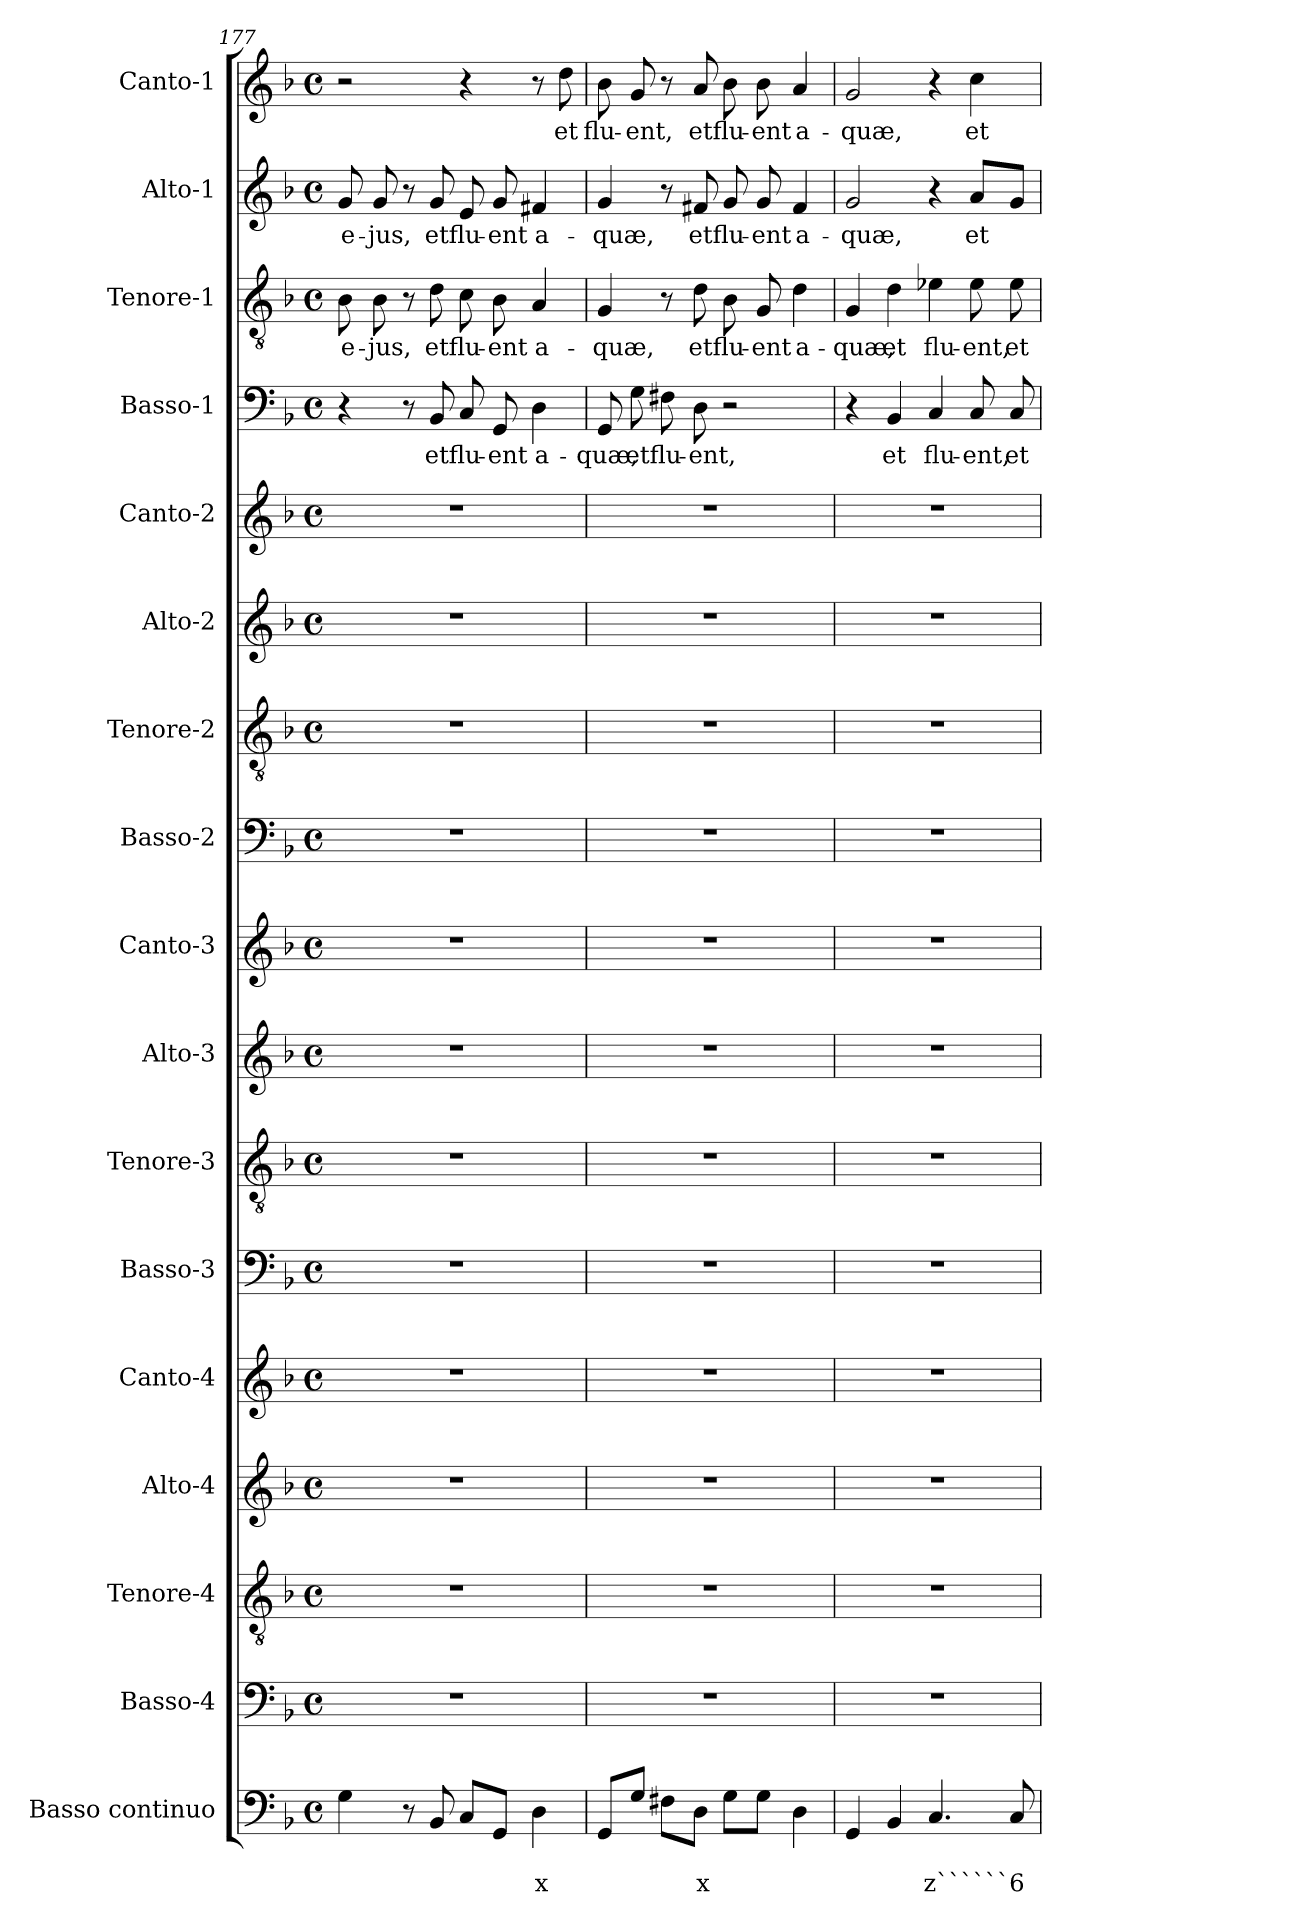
**kern	**text	**text	**kern	**kern	**kern	**kern	**kern	**kern	**kern	**kern	**kern	**kern	**kern	**kern	**kern	**text	**kern	**text	**kern	**text	**kern	**text
*part17	*part17	*part17	*part16	*part15	*part14	*part13	*part12	*part11	*part10	*part9	*part8	*part7	*part6	*part5	*part4	*part4	*part3	*part3	*part2	*part2	*part1	*part1
*staff17	*staff17	*staff17	*staff16	*staff15	*staff14	*staff13	*staff12	*staff11	*staff10	*staff9	*staff8	*staff7	*staff6	*staff5	*staff4	*staff4	*staff3	*staff3	*staff2	*staff2	*staff1	*staff1
*I"Basso continuo	*	*	*I"Basso-4	*I"Tenore-4	*I"Alto-4	*I"Canto-4	*I"Basso-3	*I"Tenore-3	*I"Alto-3	*I"Canto-3	*I"Basso-2	*I"Tenore-2	*I"Alto-2	*I"Canto-2	*I"Basso-1	*	*I"Tenore-1	*	*I"Alto-1	*	*I"Canto-1	*
*I'BC	*	*	*I'B4	*I'T4	*I'A4	*I'C4	*I'B3	*I'T3	*I'A3	*I'C3	*I'B2	*I'T2	*I'A2	*I'C2	*I'B1	*	*I'T1	*	*I'A1	*	*I'C1	*
*clefF4	*	*	*clefF4	*clefGv2	*clefG2	*clefG2	*clefF4	*clefGv2	*clefG2	*clefG2	*clefF4	*clefGv2	*clefG2	*clefG2	*clefF4	*	*clefGv2	*	*clefG2	*	*clefG2	*
*k[b-]	*	*	*k[b-]	*k[b-]	*k[b-]	*k[b-]	*k[b-]	*k[b-]	*k[b-]	*k[b-]	*k[b-]	*k[b-]	*k[b-]	*k[b-]	*k[b-]	*	*k[b-]	*	*k[b-]	*	*k[b-]	*
*F:	*	*	*F:	*F:	*F:	*F:	*F:	*F:	*F:	*F:	*F:	*F:	*F:	*F:	*F:	*	*F:	*	*F:	*	*F:	*
*M4/4	*	*	*M4/4	*M4/4	*M4/4	*M4/4	*M4/4	*M4/4	*M4/4	*M4/4	*M4/4	*M4/4	*M4/4	*M4/4	*M4/4	*	*M4/4	*	*M4/4	*	*M4/4	*
*met(c)	*	*	*met(c)	*met(c)	*met(c)	*met(c)	*met(c)	*met(c)	*met(c)	*met(c)	*met(c)	*met(c)	*met(c)	*met(c)	*met(c)	*	*met(c)	*	*met(c)	*	*met(c)	*
=177	=177	=177	=177	=177	=177	=177	=177	=177	=177	=177	=177	=177	=177	=177	=177	=177	=177	=177	=177	=177	=177	=177
!	!	!	!	!	!	!	!	!	!	!	!	!	!	!	!	!	!	!LO:LY:b	!	!	!	!
!	!	!	!	!	!	!	!	!	!	!	!	!	!	!	!	!	!	!	!	!LO:LY:b	!	!
4G\	.	.	1r	1r	1r	1r	1r	1r	1r	1r	1r	1r	1r	1r	4r	.	8B-\	e-	8g/	e-	2r	.
!	!	!	!	!	!	!	!	!	!	!	!	!	!	!	!	!	!	!LO:LY:b	!	!	!	!
!	!	!	!	!	!	!	!	!	!	!	!	!	!	!	!	!	!	!	!	!LO:LY:b	!	!
.	.	.	.	.	.	.	.	.	.	.	.	.	.	.	.	.	8B-\	-jus,	8g/	-jus,	.	.
8r	.	.	.	.	.	.	.	.	.	.	.	.	.	.	8r	.	8r	.	8r	.	.	.
!	!	!	!	!	!	!	!	!	!	!	!	!	!	!	!	!LO:LY:b	!	!	!	!	!	!
!	!	!	!	!	!	!	!	!	!	!	!	!	!	!	!	!	!	!LO:LY:b	!	!	!	!
!	!	!	!	!	!	!	!	!	!	!	!	!	!	!	!	!	!	!	!	!LO:LY:b	!	!
8BB-/	.	.	.	.	.	.	.	.	.	.	.	.	.	.	8BB-/	et	8d\	et	8g/	et	.	.
!	!	!	!	!	!	!	!	!	!	!	!	!	!	!	!	!LO:LY:b	!	!	!	!	!	!
!	!	!	!	!	!	!	!	!	!	!	!	!	!	!	!	!	!	!LO:LY:b	!	!	!	!
!	!	!	!	!	!	!	!	!	!	!	!	!	!	!	!	!	!	!	!	!LO:LY:b	!	!
8C/L	.	.	.	.	.	.	.	.	.	.	.	.	.	.	8C/	flu-	8c\	flu-	8e/	flu-	4r	.
!	!	!	!	!	!	!	!	!	!	!	!	!	!	!	!	!LO:LY:b	!	!	!	!	!	!
!	!	!	!	!	!	!	!	!	!	!	!	!	!	!	!	!	!	!LO:LY:b	!	!	!	!
!	!	!	!	!	!	!	!	!	!	!	!	!	!	!	!	!	!	!	!	!LO:LY:b	!	!
8GG/J	.	.	.	.	.	.	.	.	.	.	.	.	.	.	8GG/	-ent	8B-\	-ent	8g/	-ent	.	.
!	!	!LO:LY:b	!	!	!	!	!	!	!	!	!	!	!	!	!	!	!	!	!	!	!	!
!	!	!	!	!	!	!	!	!	!	!	!	!	!	!	!	!LO:LY:b	!	!	!	!	!	!
!	!	!	!	!	!	!	!	!	!	!	!	!	!	!	!	!	!	!LO:LY:b	!	!	!	!
!	!	!	!	!	!	!	!	!	!	!	!	!	!	!	!	!	!	!	!	!LO:LY:b	!	!
4D\	.	x	.	.	.	.	.	.	.	.	.	.	.	.	4D\	a-	4A/	a-	4f#X/	a-	8r	.
!	!	!	!	!	!	!	!	!	!	!	!	!	!	!	!	!	!	!	!	!	!	!LO:LY:b
.	.	.	.	.	.	.	.	.	.	.	.	.	.	.	.	.	.	.	.	.	8dd\	et
!!LO:LB:g=z
=178	=178	=178	=178	=178	=178	=178	=178	=178	=178	=178	=178	=178	=178	=178	=178	=178	=178	=178	=178	=178	=178	=178
!	!	!	!	!	!	!	!	!	!	!	!	!	!	!	!	!LO:LY:b	!	!	!	!	!	!
!	!	!	!	!	!	!	!	!	!	!	!	!	!	!	!	!	!	!LO:LY:b	!	!	!	!
!	!	!	!	!	!	!	!	!	!	!	!	!	!	!	!	!	!	!	!	!LO:LY:b	!	!
!	!	!	!	!	!	!	!	!	!	!	!	!	!	!	!	!	!	!	!	!	!	!LO:LY:b
8GG/L	.	.	1r	1r	1r	1r	1r	1r	1r	1r	1r	1r	1r	1r	8GG/	-quæ,	4G/	-quæ,	4g/	-quæ,	8b-\	flu-
!	!	!	!	!	!	!	!	!	!	!	!	!	!	!	!	!LO:LY:b	!	!	!	!	!	!
!	!	!	!	!	!	!	!	!	!	!	!	!	!	!	!	!	!	!	!	!	!	!LO:LY:b
8G/J	.	.	.	.	.	.	.	.	.	.	.	.	.	.	8G\	et	.	.	.	.	8g/	-ent,
!	!	!	!	!	!	!	!	!	!	!	!	!	!	!	!	!LO:LY:b	!	!	!	!	!	!
8F#X\L	.	.	.	.	.	.	.	.	.	.	.	.	.	.	8F#X\	flu-	8r	.	8r	.	8r	.
!	!	!LO:LY:b	!	!	!	!	!	!	!	!	!	!	!	!	!	!	!	!	!	!	!	!
!	!	!	!	!	!	!	!	!	!	!	!	!	!	!	!	!LO:LY:b	!	!	!	!	!	!
!	!	!	!	!	!	!	!	!	!	!	!	!	!	!	!	!	!	!LO:LY:b	!	!	!	!
!	!	!	!	!	!	!	!	!	!	!	!	!	!	!	!	!	!	!	!	!LO:LY:b	!	!
!	!	!	!	!	!	!	!	!	!	!	!	!	!	!	!	!	!	!	!	!	!	!LO:LY:b
8D\J	.	x	.	.	.	.	.	.	.	.	.	.	.	.	8D\	-ent,	8d\	et	8f#X/	et	8a/	et
!	!	!	!	!	!	!	!	!	!	!	!	!	!	!	!	!	!	!LO:LY:b	!	!	!	!
!	!	!	!	!	!	!	!	!	!	!	!	!	!	!	!	!	!	!	!	!LO:LY:b	!	!
!	!	!	!	!	!	!	!	!	!	!	!	!	!	!	!	!	!	!	!	!	!	!LO:LY:b
8G\L	.	.	.	.	.	.	.	.	.	.	.	.	.	.	2r	.	8B-\	flu-	8g/	flu-	8b-\	flu-
!	!	!	!	!	!	!	!	!	!	!	!	!	!	!	!	!	!	!LO:LY:b	!	!	!	!
!	!	!	!	!	!	!	!	!	!	!	!	!	!	!	!	!	!	!	!	!LO:LY:b	!	!
!	!	!	!	!	!	!	!	!	!	!	!	!	!	!	!	!	!	!	!	!	!	!LO:LY:b
8G\J	.	.	.	.	.	.	.	.	.	.	.	.	.	.	.	.	8G/	-ent	8g/	-ent	8b-\	-ent
!	!	!	!	!	!	!	!	!	!	!	!	!	!	!	!	!	!	!LO:LY:b	!	!	!	!
!	!	!	!	!	!	!	!	!	!	!	!	!	!	!	!	!	!	!	!	!LO:LY:b	!	!
!	!	!	!	!	!	!	!	!	!	!	!	!	!	!	!	!	!	!	!	!	!	!LO:LY:b
4D\	.	.	.	.	.	.	.	.	.	.	.	.	.	.	.	.	4d\	a-	4f#/	a-	4a/	a-
=179	=179	=179	=179	=179	=179	=179	=179	=179	=179	=179	=179	=179	=179	=179	=179	=179	=179	=179	=179	=179	=179	=179
!	!	!	!	!	!	!	!	!	!	!	!	!	!	!	!	!	!	!LO:LY:b	!	!	!	!
!	!	!	!	!	!	!	!	!	!	!	!	!	!	!	!	!	!	!	!	!LO:LY:b	!	!
!	!	!	!	!	!	!	!	!	!	!	!	!	!	!	!	!	!	!	!	!	!	!LO:LY:b
4GG/	.	.	1r	1r	1r	1r	1r	1r	1r	1r	1r	1r	1r	1r	4r	.	4G/	-quæ,	2g/	-quæ,	2g/	-quæ,
!	!	!	!	!	!	!	!	!	!	!	!	!	!	!	!	!LO:LY:b	!	!	!	!	!	!
!	!	!	!	!	!	!	!	!	!	!	!	!	!	!	!	!	!	!LO:LY:b	!	!	!	!
4BB-/	.	.	.	.	.	.	.	.	.	.	.	.	.	.	4BB-/	et	4d\	et	.	.	.	.
!	!	!LO:LY:b	!	!	!	!	!	!	!	!	!	!	!	!	!	!	!	!	!	!	!	!
!	!	!	!	!	!	!	!	!	!	!	!	!	!	!	!	!LO:LY:b	!	!	!	!	!	!
!	!	!	!	!	!	!	!	!	!	!	!	!	!	!	!	!	!	!LO:LY:b	!	!	!	!
4.C/	.	z``````6	.	.	.	.	.	.	.	.	.	.	.	.	4C/	flu-	4e-X\	flu-	4r	.	4r	.
!	!	!	!	!	!	!	!	!	!	!	!	!	!	!	!	!LO:LY:b	!	!	!	!	!	!
!	!	!	!	!	!	!	!	!	!	!	!	!	!	!	!	!	!	!LO:LY:b	!	!	!	!
!	!	!	!	!	!	!	!	!	!	!	!	!	!	!	!	!	!	!	!	!LO:LY:b	!	!
!	!	!	!	!	!	!	!	!	!	!	!	!	!	!	!	!	!	!	!	!	!	!LO:LY:b
.	.	.	.	.	.	.	.	.	.	.	.	.	.	.	8C/	-ent,	8e-\	-ent,	8a/L	et	4cc\	et
!	!	!	!	!	!	!	!	!	!	!	!	!	!	!	!	!LO:LY:b	!	!	!	!	!	!
!	!	!	!	!	!	!	!	!	!	!	!	!	!	!	!	!	!	!LO:LY:b	!	!	!	!
8C/	.	.	.	.	.	.	.	.	.	.	.	.	.	.	8C/	et	8e-\	et	8g/J	.	.	.
=	=	=	=	=	=	=	=	=	=	=	=	=	=	=	=	=	=	=	=	=	=	=
*-	*-	*-	*-	*-	*-	*-	*-	*-	*-	*-	*-	*-	*-	*-	*-	*-	*-	*-	*-	*-	*-	*-
